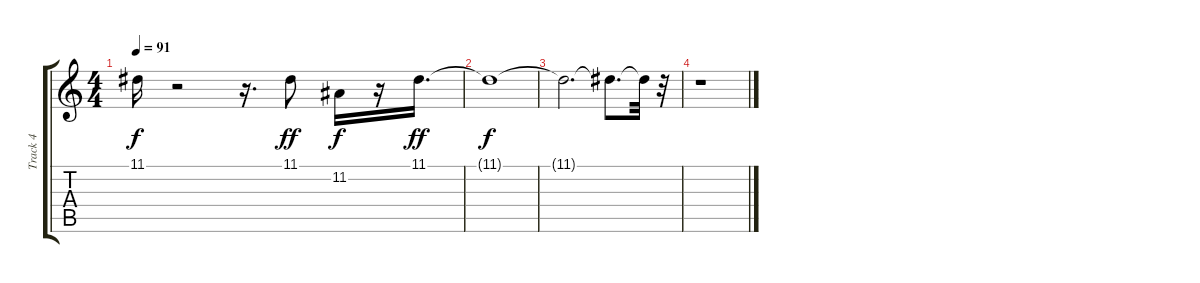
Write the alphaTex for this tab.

\track ("Track 4" "Track 4") {instrument brasssection}
\staff {score tabs}
\tuning (E4 B3 G3 D3 A2 E2) {hide}
\ts (4 4)
\tempo 91
\clef g2
\ks c
11.1{t}.16{dy f} r.2 r.16{d} 11.1.8{dy ff} 11.2.16{dy f} r.16 11.1.16{d dy ff} |
11.1{t}.1{dy f} |
11.1{t}.2{d} 11.1{t}.8{d} 11.1{t}.32 r.32 |
r.1
